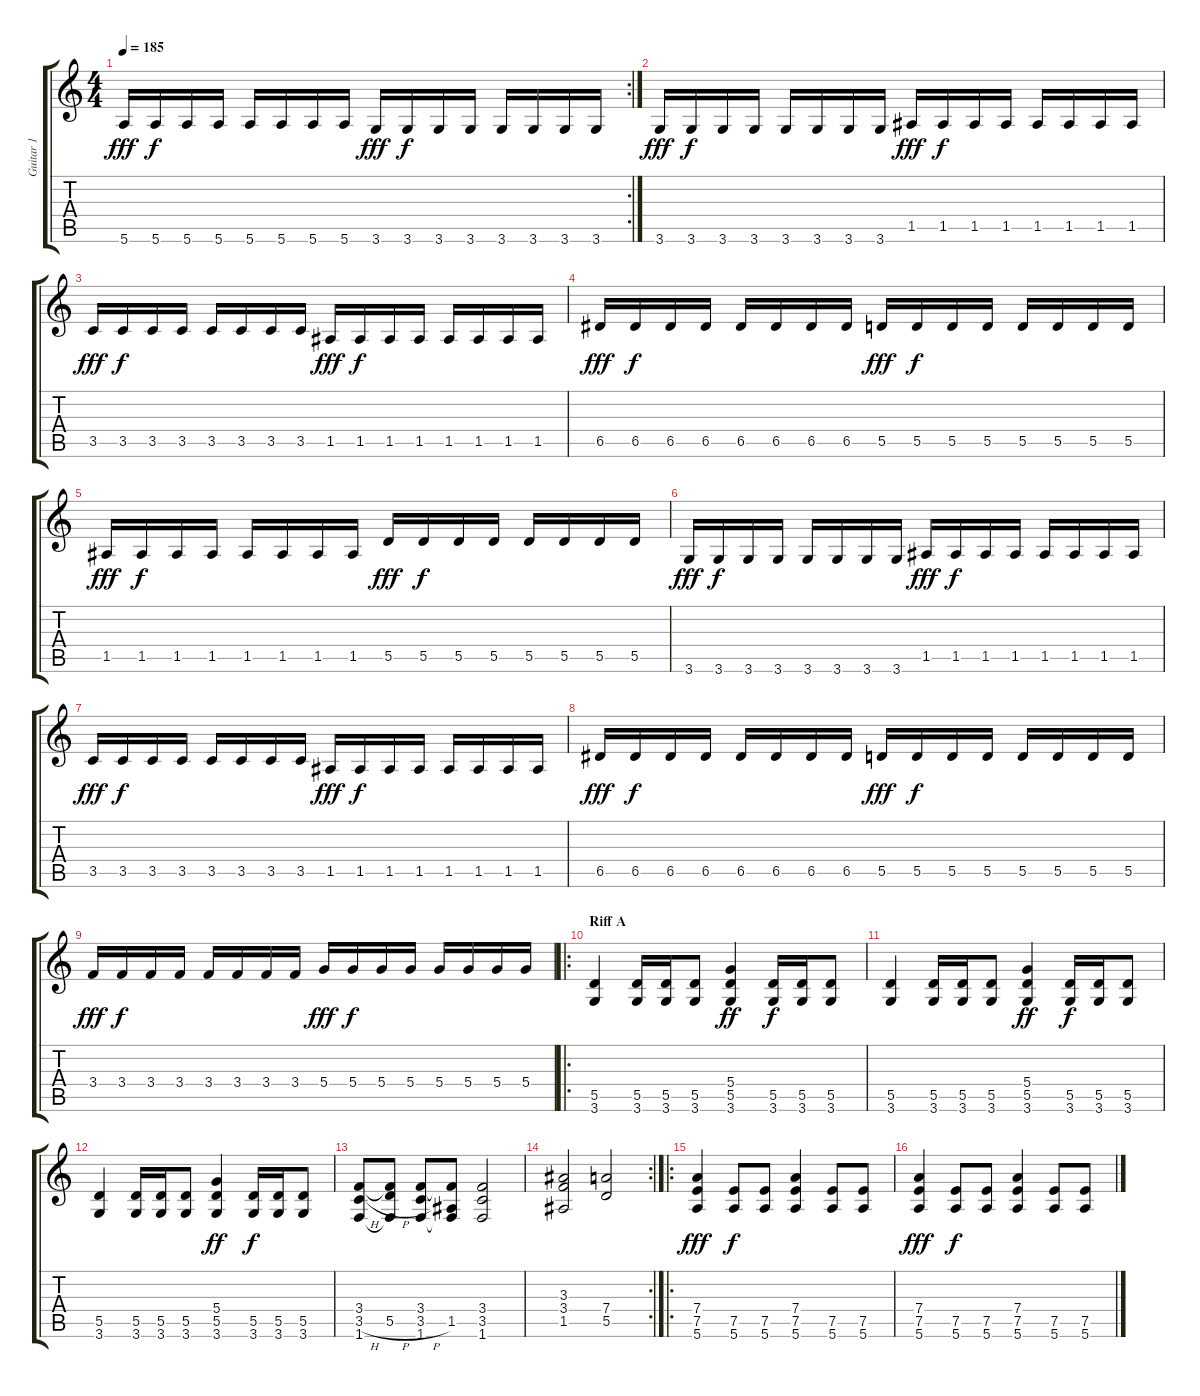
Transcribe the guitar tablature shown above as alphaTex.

\track ("Guitar 1" "Guitar 1") {instrument distortionguitar}
\staff {score tabs}
\tuning (E4 B3 G3 D3 A2 E2) {hide}
\rc 2
\ts (4 4)
\tempo 185
\clef g2
\ks c
5.6.16{dy fff} 5.6.16{dy f} 5.6.16 5.6.16 5.6.16 5.6.16 5.6.16 5.6.16 3.6.16{dy fff} 3.6.16{dy f} 3.6.16 3.6.16 3.6.16 3.6.16 3.6.16 3.6.16 |
3.6.16{dy fff} 3.6.16{dy f} 3.6.16 3.6.16 3.6.16 3.6.16 3.6.16 3.6.16 1.5.16{dy fff} 1.5.16{dy f} 1.5.16 1.5.16 1.5.16 1.5.16 1.5.16 1.5.16 |
3.5.16{dy fff} 3.5.16{dy f} 3.5.16 3.5.16 3.5.16 3.5.16 3.5.16 3.5.16 1.5.16{dy fff} 1.5.16{dy f} 1.5.16 1.5.16 1.5.16 1.5.16 1.5.16 1.5.16 |
6.5.16{dy fff} 6.5.16{dy f} 6.5.16 6.5.16 6.5.16 6.5.16 6.5.16 6.5.16 5.5.16{dy fff} 5.5.16{dy f} 5.5.16 5.5.16 5.5.16 5.5.16 5.5.16 5.5.16 |
1.5.16{dy fff} 1.5.16{dy f} 1.5.16 1.5.16 1.5.16 1.5.16 1.5.16 1.5.16 5.5.16{dy fff} 5.5.16{dy f} 5.5.16 5.5.16 5.5.16 5.5.16 5.5.16 5.5.16 |
3.6.16{dy fff} 3.6.16{dy f} 3.6.16 3.6.16 3.6.16 3.6.16 3.6.16 3.6.16 1.5.16{dy fff} 1.5.16{dy f} 1.5.16 1.5.16 1.5.16 1.5.16 1.5.16 1.5.16 |
3.5.16{dy fff} 3.5.16{dy f} 3.5.16 3.5.16 3.5.16 3.5.16 3.5.16 3.5.16 1.5.16{dy fff} 1.5.16{dy f} 1.5.16 1.5.16 1.5.16 1.5.16 1.5.16 1.5.16 |
6.5.16{dy fff} 6.5.16{dy f} 6.5.16 6.5.16 6.5.16 6.5.16 6.5.16 6.5.16 5.5.16{dy fff} 5.5.16{dy f} 5.5.16 5.5.16 5.5.16 5.5.16 5.5.16 5.5.16 |
3.4.16{dy fff} 3.4.16{dy f} 3.4.16 3.4.16 3.4.16 3.4.16 3.4.16 3.4.16 5.4.16{dy fff} 5.4.16{dy f} 5.4.16 5.4.16 5.4.16 5.4.16 5.4.16 5.4.16 |
\ro
\section ("" "Riff A")
(5.5 3.6).4 (5.5 3.6).16 (5.5 3.6).16 (5.5 3.6).8 (5.4 5.5 3.6).4{dy ff} (5.5 3.6).16{dy f} (5.5 3.6).16 (5.5 3.6).8 |
(5.5 3.6).4 (5.5 3.6).16 (5.5 3.6).16 (5.5 3.6).8 (5.4 5.5 3.6).4{dy ff} (5.5 3.6).16{dy f} (5.5 3.6).16 (5.5 3.6).8 |
(5.5 3.6).4 (5.5 3.6).16 (5.5 3.6).16 (5.5 3.6).8 (5.4 5.5 3.6).4{dy ff} (5.5 3.6).16{dy f} (5.5 3.6).16 (5.5 3.6).8 |
(3.4 3.5{h} 1.6).8 (3.4{t} 5.5{h} 1.6{t}).8 (3.4 3.5{h} 1.6).8 (3.4{t} 1.5 1.6{t}).8 (3.4 3.5 1.6).2 |
\rc 2
(3.3 3.4 1.5).2 (7.4 5.5).2 |
\ro
(7.4 7.5 5.6).4{dy fff} (7.5 5.6).8{dy f} (7.5 5.6).8 (7.4 7.5 5.6).4 (7.5 5.6).8 (7.5 5.6).8 |
(7.4 7.5 5.6).4{dy fff} (7.5 5.6).8{dy f} (7.5 5.6).8 (7.4 7.5 5.6).4 (7.5 5.6).8 (7.5 5.6).8
